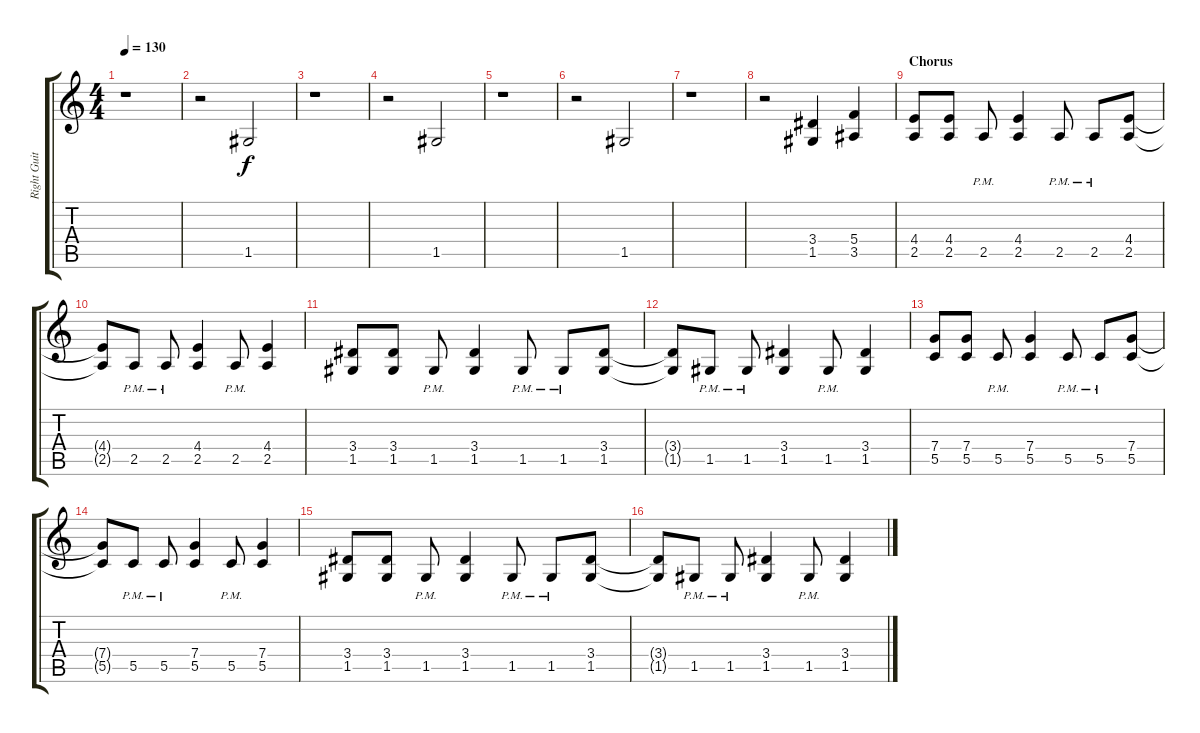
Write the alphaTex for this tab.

\track ("Right Guitar" "Right Guit") {instrument distortionguitar}
\staff {score tabs}
\tuning (D4 A3 F3 C3 G2 D2) {hide}
\ts (4 4)
\tempo 130
\clef g2
\ks c
r.1{dy f} |
r.2 1.5.2 |
r.1 |
r.2 1.5.2 |
r.1 |
r.2 1.5.2 |
r.1 |
r.2 (3.4 1.5).4 (5.4 3.5).4 |
\section ("" "Chorus")
(4.4 2.5).8 (4.4 2.5).8 2.5{pm}.8 (4.4 2.5).4 2.5{pm}.8 2.5{pm}.8 (4.4 2.5).8 |
(4.4{t} 2.5{t}).8 2.5{pm}.8 2.5{pm}.8 (4.4 2.5).4 2.5{pm}.8 (4.4 2.5).4 |
(3.4 1.5).8 (3.4 1.5).8 1.5{pm}.8 (3.4 1.5).4 1.5{pm}.8 1.5{pm}.8 (3.4 1.5).8 |
(3.4{t} 1.5{t}).8 1.5{pm}.8 1.5{pm}.8 (3.4 1.5).4 1.5{pm}.8 (3.4 1.5).4 |
(7.4 5.5).8 (7.4 5.5).8 5.5{pm}.8 (7.4 5.5).4 5.5{pm}.8 5.5{pm}.8 (7.4 5.5).8 |
(7.4{t} 5.5{t}).8 5.5{pm}.8 5.5{pm}.8 (7.4 5.5).4 5.5{pm}.8 (7.4 5.5).4 |
(3.4 1.5).8 (3.4 1.5).8 1.5{pm}.8 (3.4 1.5).4 1.5{pm}.8 1.5{pm}.8 (3.4 1.5).8 |
(3.4{t} 1.5{t}).8 1.5{pm}.8 1.5{pm}.8 (3.4 1.5).4 1.5{pm}.8 (3.4 1.5).4
